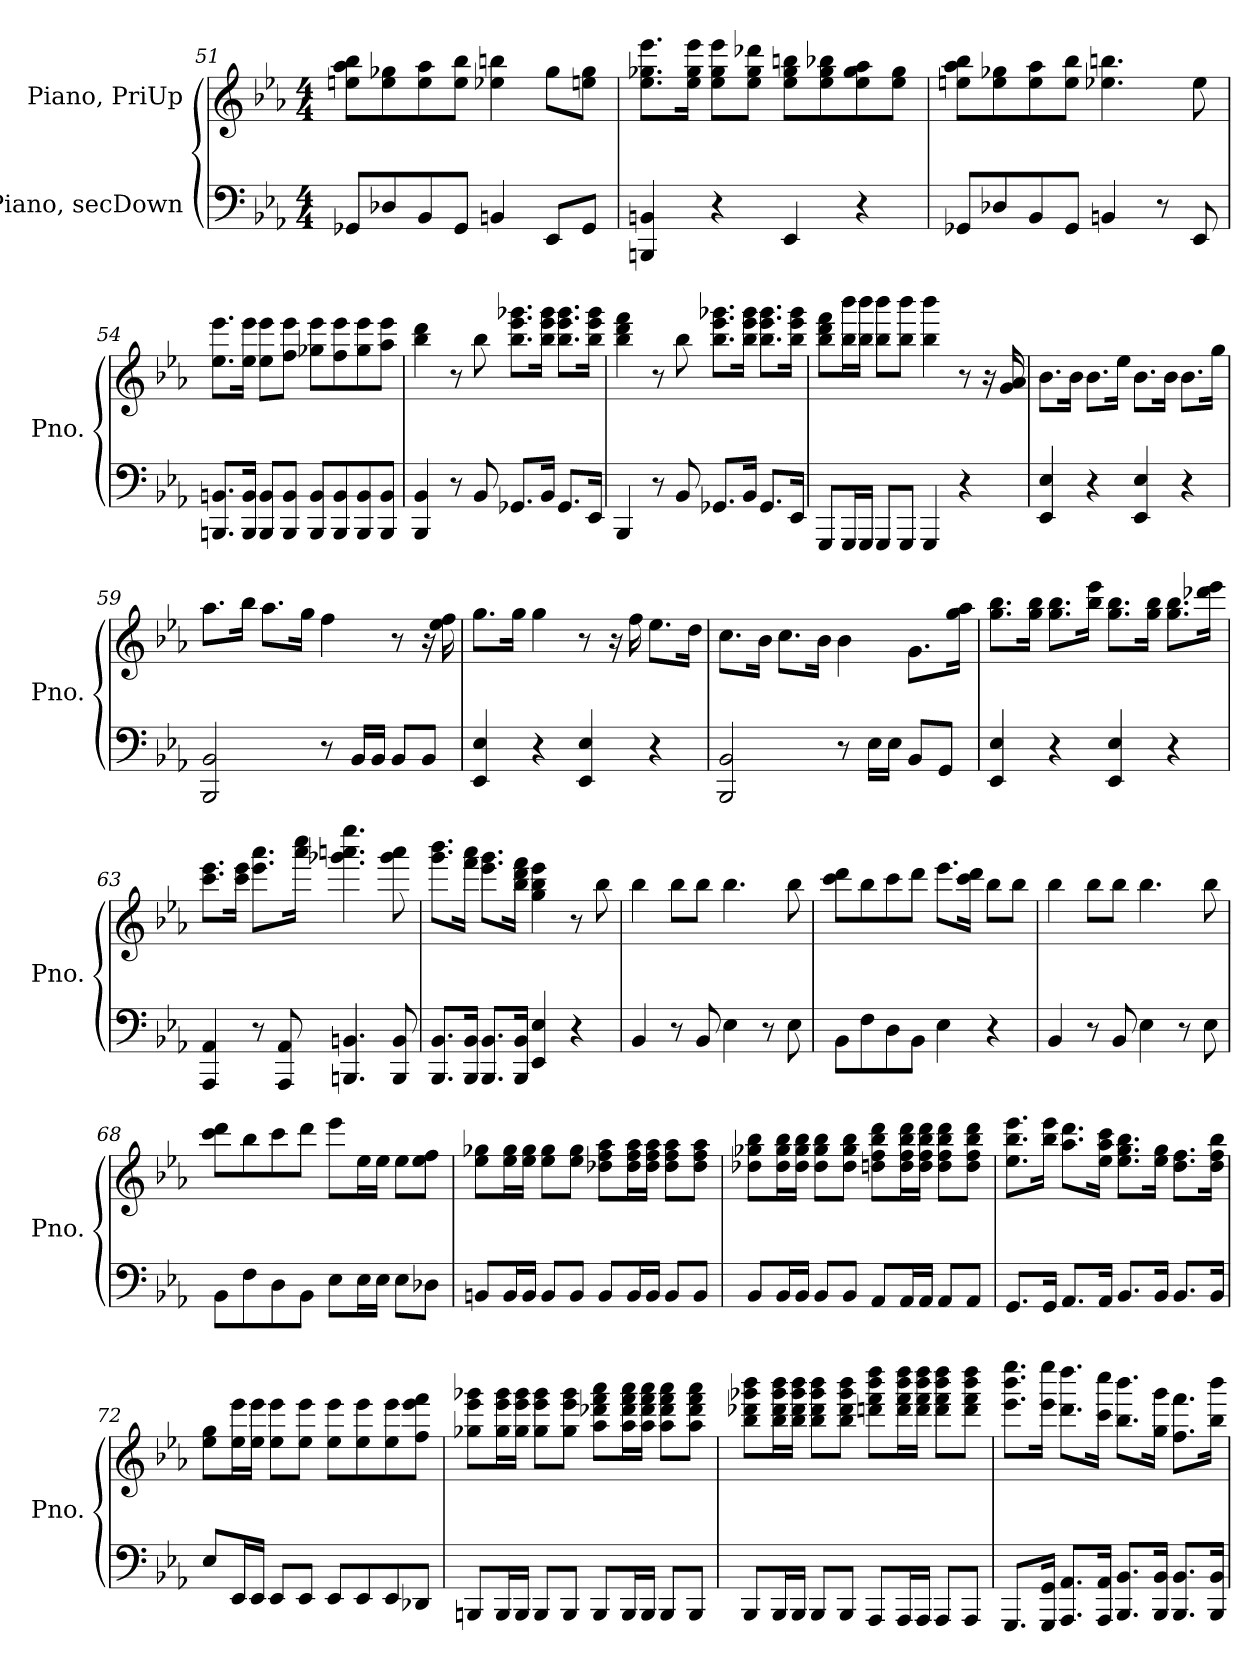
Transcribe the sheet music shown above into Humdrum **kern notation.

**kern	**kern
*part2	*part1
*staff2	*staff1
*I"Piano, secDown	*I"Piano, PriUp
*I'Pno.	*I'Pno.
!!LO:LB:g=z
*clefF4	*clefG2
*k[b-e-a-]	*k[b-e-a-]
*M4/4	*M4/4
=51	=51
8GG-X/L	8een\ 8aa-\ 8bb-\L
8D-X/	8ee\ 8gg-X\
8BB-/	8ee\ 8aa-\
8GG-/J	8ee\ 8bb-\J
4BBn/	4ee-X\ 4bbn\
8EE-/L	8gg-\L
8GG-/J	8een\ 8gg-\J
=52	=52
4BBBn/ 4BBn/	8.ee-\ 8.gg-X\ 8.eee-\L
.	16ee-\ 16gg-\ 16eee-\Jk
4r	8ee-\ 8gg-\ 8eee-\L
.	8ee-\ 8gg-\ 8ddd-X\J
4EE-/	8ee-\ 8gg-\ 8bbn\L
.	8ee-\ 8gg-\ 8bb-X\
4r	8ee-\ 8gg-\ 8aa-\
.	8ee-\ 8gg-\J
=53	=53
8GG-X/L	8een\ 8aa-\ 8bb-\L
8D-X/	8ee\ 8gg-X\
8BB-/	8ee\ 8aa-\
8GG-/J	8ee\ 8bb-\J
4BBn/	4.ee-X\ 4.bbn\
8r	.
8EE-/	8ee-\
!!LO:LB:g=z
=54	=54
8.BBBn/ 8.BBn/L	8.ee-\ 8.eee-\L
16BBB/ 16BB/Jk	16ee-\ 16eee-\Jk
8BBB/ 8BB/L	8ee-\ 8eee-\L
8BBB/ 8BB/J	8ff\ 8eee-\J
8BBB/ 8BB/L	8gg-X\ 8eee-\L
8BBB/ 8BB/	8ff\ 8eee-\
8BBB/ 8BB/	8gg-\ 8eee-\
8BBB/ 8BB/J	8aa-\ 8eee-\J
=55	=55
4BBB-/ 4BB-/	4bb-\ 4ddd\
8r	8r
8BB-/	8bb-\
8.GG-X/L	8.bb-\ 8.eee-\ 8.ggg-X\L
16BB-/Jk	16bb-\ 16eee-\ 16ggg-\Jk
8.GG-/L	8.bb-\ 8.eee-\ 8.ggg-\L
16EE-/Jk	16bb-\ 16eee-\ 16ggg-\Jk
=56	=56
4BBB-/	4bb-\ 4ddd\ 4fff\
8r	8r
8BB-/	8bb-\
8.GG-X/L	8.bb-\ 8.eee-\ 8.ggg-X\L
16BB-/Jk	16bb-\ 16eee-\ 16ggg-\Jk
8.GG-/L	8.bb-\ 8.eee-\ 8.ggg-\L
16EE-/Jk	16bb-\ 16eee-\ 16ggg-\Jk
!!LO:PB:g=z
=57	=57
8GGG/L	8bb-\ 8ddd\ 8fff\L
16GGG/L	16bb-\ 16bbb-\L
16GGG/JJ	16bb-\ 16bbb-\JJ
8GGG/L	8bb-\ 8bbb-\L
8GGG/J	8bb-\ 8bbb-\J
4GGG/	4bb-\ 4bbb-\
4r	8r
.	16r
.	16g/ 16a-/
=58	=58
4EE-/ 4E-/	8.b-\L
.	16b-\Jk
4r	8.b-\L
.	16ee-\Jk
4EE-/ 4E-/	8.b-\L
.	16b-\Jk
4r	8.b-\L
.	16gg\Jk
=59	=59
2BBB-/ 2BB-/	8.aa-\L
.	16bb-\Jk
.	8.aa-\L
.	16gg\Jk
8r	4ff\
16BB-/LL	.
16BB-/JJ	.
8BB-/L	8r
8BB-/J	16r
.	16ee-\ 16ff\
!!LO:LB:g=z
=60	=60
4EE-/ 4E-/	8.gg\L
.	16gg\Jk
4r	4gg\
4EE-/ 4E-/	8r
.	16r
.	16ff\
4r	8.ee-\L
.	16dd\Jk
=61	=61
2BBB-/ 2BB-/	8.cc\L
.	16b-\Jk
.	8.cc\L
.	16b-\Jk
8r	4b-\
16E-\LL	.
16E-\JJ	.
8BB-/L	8.g\L
8GG/J	.
.	16gg\ 16aa-\Jk
=62	=62
4EE-/ 4E-/	8.gg\ 8.bb-\L
.	16gg\ 16bb-\Jk
4r	8.gg\ 8.bb-\L
.	16bb-\ 16eee-\Jk
4EE-/ 4E-/	8.gg\ 8.bb-\L
.	16gg\ 16bb-\Jk
4r	8.gg\ 8.bb-\L
.	16ddd-X\ 16eee-\Jk
!!LO:LB:g=z
=63	=63
4AAA-/ 4AA-/	8.ccc\ 8.eee-\L
.	16ccc\ 16eee-\Jk
8r	8.eee-\ 8.aaa-\L
8AAA-/ 8AA-/	.
.	16aaa-\ 16cccc\Jk
4.BBBn/ 4.BBn/	4.ggg-X\ 4.aaan\ 4.eeee-\
8BBB/ 8BB/	8ggg-\ 8aaa\
=64	=64
8.BBB-/ 8.BB-/L	8.ggg\ 8.bbb-\L
16BBB-/ 16BB-/Jk	16fff\ 16aaa-\Jk
8.BBB-/ 8.BB-/L	8.eee-\ 8.ggg\L
16BBB-/ 16BB-/Jk	16bb-\ 16ddd\ 16fff\Jk
4EE-/ 4E-/	4gg\ 4bb-\ 4eee-\
4r	8r
.	8bb-\
=65	=65
4BB-/	4bb-\
8r	8bb-\L
8BB-/	8bb-\J
4E-\	4.bb-\
8r	.
8E-\	8bb-\
!!LO:LB:g=z
=66	=66
8BB-\L	8ccc\ 8ddd\L
8F\	8bb-\
8D\	8ccc\
8BB-\J	8ddd\J
4E-\	8.eee-\L
.	16ccc\ 16ddd\Jk
4r	8bb-\L
.	8bb-\J
=67	=67
4BB-/	4bb-\
8r	8bb-\L
8BB-/	8bb-\J
4E-\	4.bb-\
8r	.
8E-\	8bb-\
=68	=68
8BB-\L	8ccc\ 8ddd\L
8F\	8bb-\
8D\	8ccc\
8BB-\J	8ddd\J
8E-\L	8eee-\L
16E-\L	16ee-\L
16E-\JJ	16ee-\JJ
8E-\L	8ee-\L
8D-X\J	8ee-\ 8ff\J
!!LO:LB:g=z
=69	=69
8BBn/L	8ee-\ 8gg-X\L
16BB/L	16ee-\ 16gg-\L
16BB/JJ	16ee-\ 16gg-\JJ
8BB/L	8ee-\ 8gg-\L
8BB/J	8ee-\ 8gg-\J
8BB/L	8dd-X\ 8ff\ 8aa-\L
16BB/L	16dd-\ 16ff\ 16aa-\L
16BB/JJ	16dd-\ 16ff\ 16aa-\JJ
8BB/L	8dd-\ 8ff\ 8aa-\L
8BB/J	8dd-\ 8ff\ 8aa-\J
=70	=70
8BB-/L	8dd-X\ 8gg-X\ 8bb-\L
16BB-/L	16dd-\ 16gg-\ 16bb-\L
16BB-/JJ	16dd-\ 16gg-\ 16bb-\JJ
8BB-/L	8dd-\ 8gg-\ 8bb-\L
8BB-/J	8dd-\ 8gg-\ 8bb-\J
8AA-/L	8ddn\ 8ff\ 8bb-\ 8ddd\L
16AA-/L	16dd\ 16ff\ 16bb-\ 16ddd\L
16AA-/JJ	16dd\ 16ff\ 16bb-\ 16ddd\JJ
8AA-/L	8dd\ 8ff\ 8bb-\ 8ddd\L
8AA-/J	8dd\ 8ff\ 8bb-\ 8ddd\J
=71	=71
8.GG/L	8.ee-\ 8.bb-\ 8.eee-\L
16GG/Jk	16bb-\ 16eee-\Jk
8.AA-/L	8.aa-\ 8.ddd\L
16AA-/Jk	16ee-\ 16aa-\ 16ccc\Jk
8.BB-/L	8.ee-\ 8.gg\ 8.bb-\L
16BB-/Jk	16ee-\ 16gg\Jk
8.BB-/L	8.dd\ 8.ff\L
16BB-/Jk	16dd\ 16ff\ 16bb-\Jk
!!LO:LB:g=z
=72	=72
8E-/L	8ee-\ 8gg\L
16EE-/L	16ee-\ 16eee-\L
16EE-/JJ	16ee-\ 16eee-\JJ
8EE-/L	8ee-\ 8eee-\L
8EE-/J	8ee-\ 8eee-\J
8EE-/L	8ee-\ 8eee-\L
8EE-/	8ee-\ 8eee-\
8EE-/	8ee-\ 8eee-\
8DD-X/J	8ff\ 8eee-\ 8fff\J
=73	=73
8BBBn/L	8gg-X\ 8eee-\ 8ggg-X\L
16BBB/L	16gg-\ 16eee-\ 16ggg-\L
16BBB/JJ	16gg-\ 16eee-\ 16ggg-\JJ
8BBB/L	8gg-\ 8eee-\ 8ggg-\L
8BBB/J	8gg-\ 8eee-\ 8ggg-\J
8BBB/L	8aa-\ 8ddd-X\ 8fff\ 8aaa-\L
16BBB/L	16aa-\ 16ddd-\ 16fff\ 16aaa-\L
16BBB/JJ	16aa-\ 16ddd-\ 16fff\ 16aaa-\JJ
8BBB/L	8aa-\ 8ddd-\ 8fff\ 8aaa-\L
8BBB/J	8aa-\ 8ddd-\ 8fff\ 8aaa-\J
=74	=74
8BBB-/L	8bb-\ 8ddd-X\ 8ggg-X\ 8bbb-\L
16BBB-/L	16bb-\ 16ddd-\ 16ggg-\ 16bbb-\L
16BBB-/JJ	16bb-\ 16ddd-\ 16ggg-\ 16bbb-\JJ
8BBB-/L	8bb-\ 8ddd-\ 8ggg-\ 8bbb-\L
8BBB-/J	8bb-\ 8ddd-\ 8ggg-\ 8bbb-\J
8AAA-/L	8dddn\ 8fff\ 8bbb-\ 8dddd\L
16AAA-/L	16ddd\ 16fff\ 16bbb-\ 16dddd\L
16AAA-/JJ	16ddd\ 16fff\ 16bbb-\ 16dddd\JJ
8AAA-/L	8ddd\ 8fff\ 8bbb-\ 8dddd\L
8AAA-/J	8ddd\ 8fff\ 8bbb-\ 8dddd\J
!!LO:PB:g=z
=75	=75
8.GGG/L	8.eee-\ 8.bbb-\ 8.eeee-\L
16GGG/ 16GG/Jk	16eee-\ 16eeee-\Jk
8.AAA-/ 8.AA-/L	8.ddd\ 8.dddd\L
16AAA-/ 16AA-/Jk	16ccc\ 16cccc\Jk
8.BBB-/ 8.BB-/L	8.bb-\ 8.bbb-\L
16BBB-/ 16BB-/Jk	16gg\ 16ggg\Jk
8.BBB-/ 8.BB-/L	8.ff\ 8.fff\L
16BBB-/ 16BB-/Jk	16bb-\ 16bbb-\Jk
=	=
*-	*-
